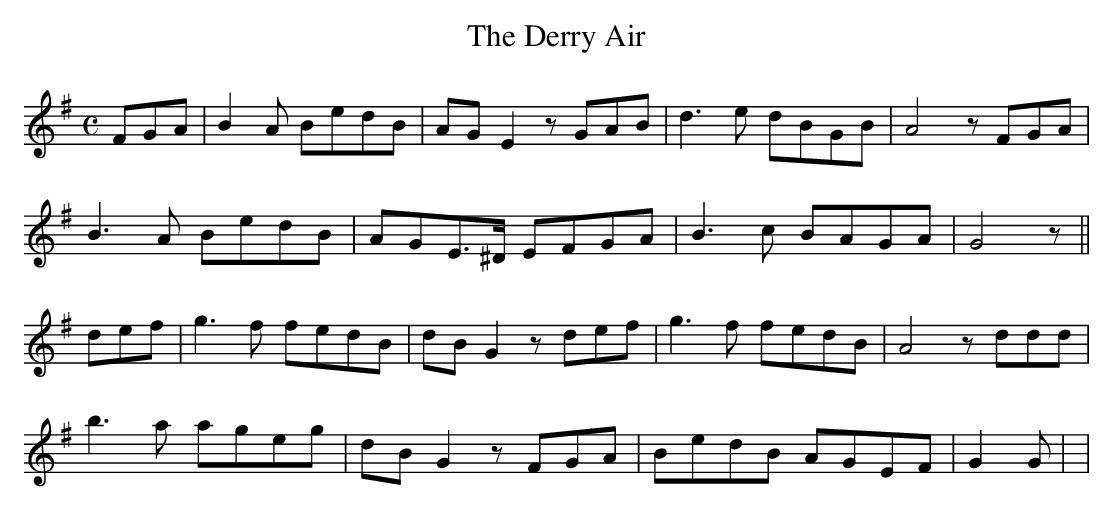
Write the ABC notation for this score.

X:1
T:The Derry Air
M:C
L:1/8
K:G
FGA|B2 A BedB|AG E2 z GAB|d3 e dBGB|A4 z FGA|
B3 A BedB| AGE>^D EFGA|B3 c BAGA|G4 z||
def|g3 f fedB|dB G2 z def| g3 f fedB|A4 z ddd|
b3 a ageg|dB G2 z FGA|BedB AGEF|G2 G |>|
